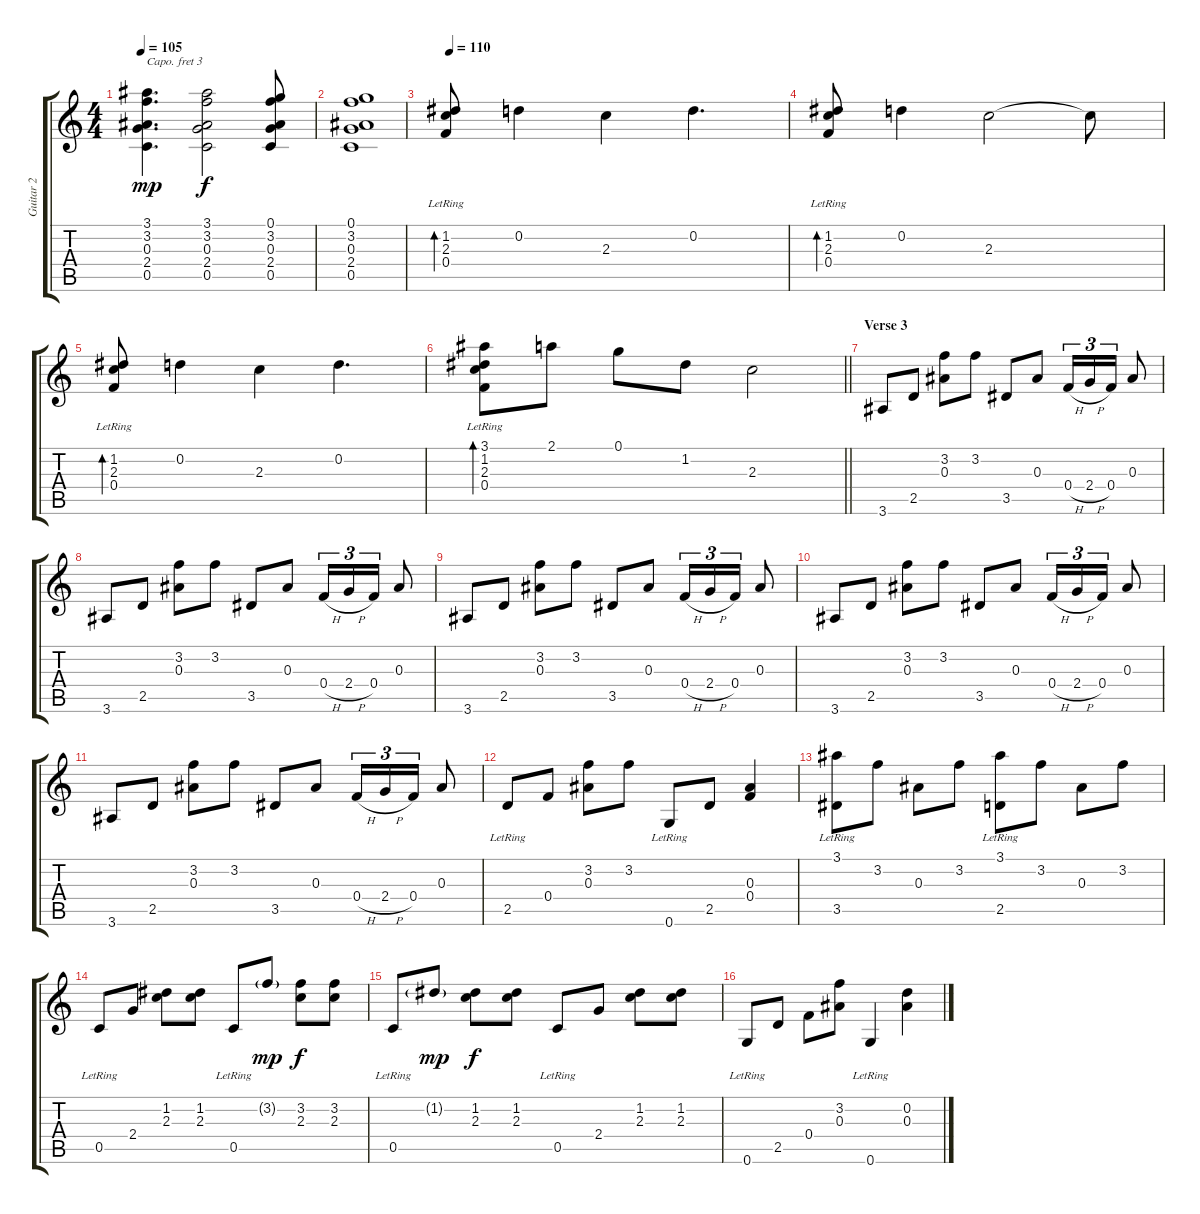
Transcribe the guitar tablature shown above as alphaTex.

\track ("Guitar 2" "Guitar 2") {instrument acousticguitarsteel}
\staff {score tabs}
\capo 3
\tuning (E4 B3 G3 D3 A2 E2) {hide}
\ts (4 4)
\tempo 105
\clef g2
\ks c
(3.1 3.2 0.3 2.4 0.5).4{d dy mp} (3.1 3.2 0.3 2.4 0.5).2{dy f} (0.1 3.2 0.3 2.4 0.5).8 |
(0.1 3.2 0.3 2.4 0.5).1 |
\tempo 110
(1.2{lr} 2.3{lr} 0.4{lr}).8{bd 60} 0.2.4 2.3.4 0.2.4{d} |
(1.2{lr} 2.3{lr} 0.4{lr}).8{bd 60} 0.2.4 2.3.2 2.3{t}.8 |
(1.2{lr} 2.3{lr} 0.4{lr}).8{bd 60} 0.2.4 2.3.4 0.2.4{d} |
\barLineRight lightlight
(3.1{lr} 1.2{lr} 2.3{lr} 0.4{lr}).8{bd 60} 2.1.8 0.1.8 1.2.8 2.3.2 |
\section ("" "Verse 3")
3.6.8 2.5.8 (3.2 0.3).8 3.2.8 3.5.8 0.3.8 0.4{h}.16{tu (3 2)} 2.4{h}.16{tu (3 2)} 0.4.16{tu (3 2)} 0.3.8 |
3.6.8 2.5.8 (3.2 0.3).8 3.2.8 3.5.8 0.3.8 0.4{h}.16{tu (3 2)} 2.4{h}.16{tu (3 2)} 0.4.16{tu (3 2)} 0.3.8 |
3.6.8 2.5.8 (3.2 0.3).8 3.2.8 3.5.8 0.3.8 0.4{h}.16{tu (3 2)} 2.4{h}.16{tu (3 2)} 0.4.16{tu (3 2)} 0.3.8 |
3.6.8 2.5.8 (3.2 0.3).8 3.2.8 3.5.8 0.3.8 0.4{h}.16{tu (3 2)} 2.4{h}.16{tu (3 2)} 0.4.16{tu (3 2)} 0.3.8 |
3.6.8 2.5.8 (3.2 0.3).8 3.2.8 3.5.8 0.3.8 0.4{h}.16{tu (3 2)} 2.4{h}.16{tu (3 2)} 0.4.16{tu (3 2)} 0.3.8 |
2.5{lr}.8{volume 12} 0.4.8 (3.2 0.3).8 3.2.8 0.6{lr}.8 2.5.8 (0.3 0.4).4 |
(3.1 3.5{lr}).8 3.2.8 0.3.8 3.2.8 (3.1 2.5{lr}).8 3.2.8 0.3.8 3.2.8 |
0.5{lr}.8 2.4.8 (1.2 2.3).8 (1.2 2.3).8 0.5{lr}.8 3.2{g}.8{dy mp} (3.2 2.3).8{dy f} (3.2 2.3).8 |
0.5{lr}.8 1.2{g}.8{dy mp} (1.2 2.3).8{dy f} (1.2 2.3).8 0.5{lr}.8 2.4.8 (1.2 2.3).8 (1.2 2.3).8 |
0.6{lr}.8 2.5.8 0.4.8 (3.2 0.3).8 0.6{lr}.4 (0.2 0.3).4
